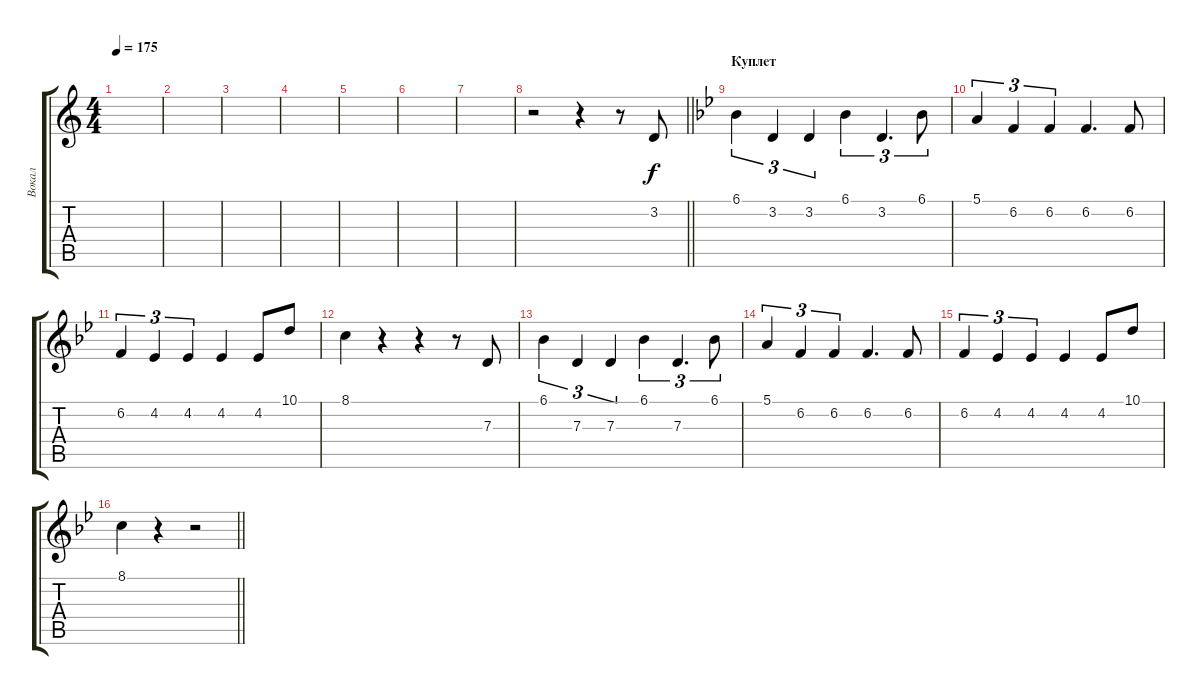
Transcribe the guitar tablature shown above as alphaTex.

\track ("Вокал" "Вокал") {instrument flute}
\staff {score tabs}
\tuning (E4 B3 G3 D3 A2 E2) {hide}
\ts (4 4)
\tempo 175
\clef g2
\ks c
|
|
|
|
|
|
|
\barLineRight lightlight
r.2 r.4 r.8 3.2.8 |
\section ("" "Куплет")
\ks bb
6.1.4{tu (3 2)} 3.2.4{tu (3 2)} 3.2.4{tu (3 2)} 6.1.4{tu (3 2)} 3.2.4{d tu (3 2)} 6.1.8{tu (3 2)} |
5.1.4{tu (3 2)} 6.2.4{tu (3 2)} 6.2.4{tu (3 2)} 6.2.4{d} 6.2.8 |
6.2.4{tu (3 2)} 4.2.4{tu (3 2)} 4.2.4{tu (3 2)} 4.2.4 4.2.8 10.1.8 |
8.1.4 r.4 r.4 r.8 7.3.8 |
6.1.4{tu (3 2)} 7.3.4{tu (3 2)} 7.3.4{tu (3 2)} 6.1.4{tu (3 2)} 7.3.4{d tu (3 2)} 6.1.8{tu (3 2)} |
5.1.4{tu (3 2)} 6.2.4{tu (3 2)} 6.2.4{tu (3 2)} 6.2.4{d} 6.2.8 |
6.2.4{tu (3 2)} 4.2.4{tu (3 2)} 4.2.4{tu (3 2)} 4.2.4 4.2.8 10.1.8 |
\barLineRight lightlight
8.1.4 r.4 r.2
